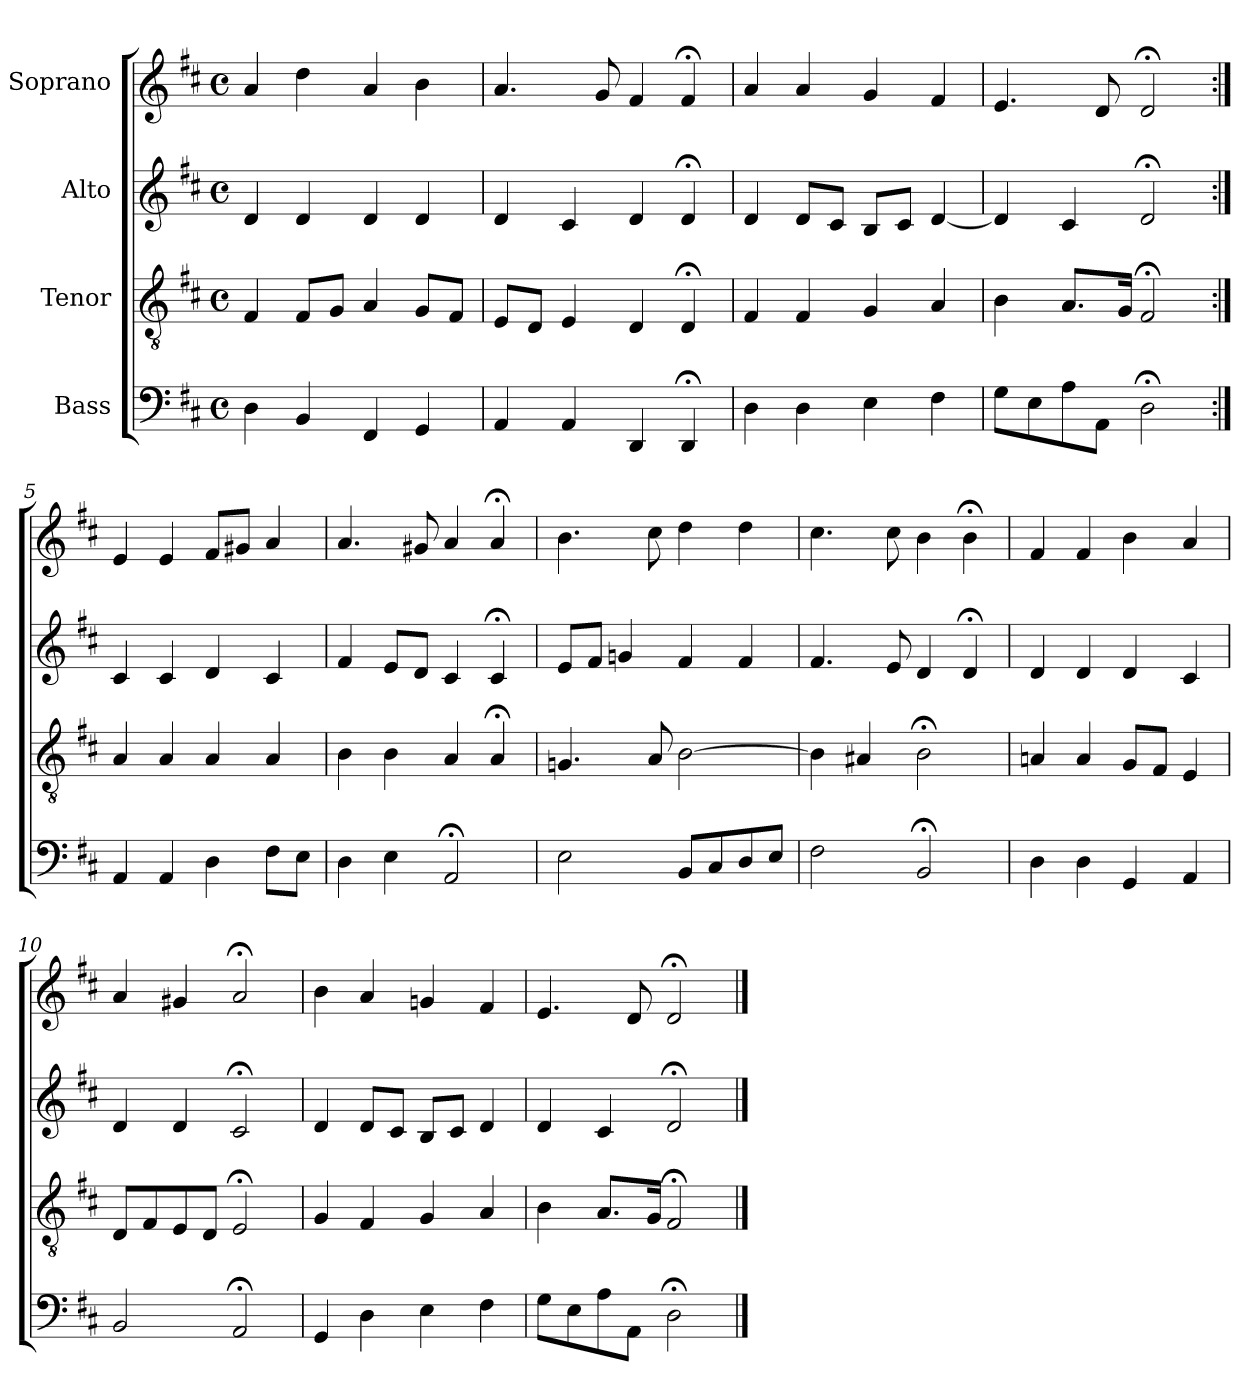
**kern	**kern	**kern	**kern
*part4	*part3	*part2	*part1
*staff4	*staff3	*staff2	*staff1
*I"Bass	*I"Tenor	*I"Alto	*I"Soprano
*clefF4	*clefGv2	*clefG2	*clefG2
*k[f#c#]	*k[f#c#]	*k[f#c#]	*k[f#c#]
*M4/4	*M4/4	*M4/4	*M4/4
*met(c)	*met(c)	*met(c)	*met(c)
=1	=1	=1	=1
4D	4F#	4d	4a
4BB	8F#L	4d	4dd
.	8GJ	.	.
4FF#	4A	4d	4a
4GG	8GL	4d	4b
.	8F#J	.	.
=2	=2	=2	=2
4AA	8EL	4d	4.a
.	8DJ	.	.
4AA	4E	4c#	.
.	.	.	8g
4DD	4D	4d	4f#
4DD;<	4D;<	4d;<	4f#;<
=3	=3	=3	=3
4D	4F#	4d	4a
4D	4F#	8dL	4a
.	.	8c#J	.
4E	4G	8BL	4g
.	.	8c#J	.
4F#	4A	[4d	4f#
=4	=4	=4	=4
8GL	4B	4d]	4.e
8E	.	.	.
8A	8.AL	4c#	.
8AAJ	.	.	8d
.	16GJk	.	.
2D;<	2F#;<	2d;<	2d;<
=5:|!	=5:|!	=5:|!	=5:|!
4AA	4A	4c#	4e
4AA	4A	4c#	4e
4D	4A	4d	8f#L
.	.	.	8g#XJ
8F#L	4A	4c#	4a
8EJ	.	.	.
=6	=6	=6	=6
4D	4B	4f#	4.a
4E	4B	8eL	.
.	.	8dJ	8g#X
2AA;<	4A	4c#	4a
.	4A;<	4c#;<	4a;<
=7	=7	=7	=7
2E	4.Gn	8eL	4.b
.	.	8f#J	.
.	.	4gn	.
.	8A	.	8cc#
8BBL	[2B	4f#	4dd
8C#	.	.	.
8D	.	4f#	4dd
8EJ	.	.	.
=8	=8	=8	=8
2F#	4B]	4.f#	4.cc#
.	4A#X	.	.
.	.	8e	8cc#
2BB;<	2B;<	4d	4b
.	.	4d;<	4b;<
=9	=9	=9	=9
4D	4An	4d	4f#
4D	4A	4d	4f#
4GG	8GL	4d	4b
.	8F#J	.	.
4AA	4E	4c#	4a
=10	=10	=10	=10
2BB	8DL	4d	4a
.	8F#	.	.
.	8E	4d	4g#X
.	8DJ	.	.
2AA;<	2E;<	2c#;<	2a;<
=11	=11	=11	=11
4GG	4G	4d	4b
4D	4F#	8dL	4a
.	.	8c#J	.
4E	4G	8BL	4gn
.	.	8c#J	.
4F#	4A	4d	4f#
=12	=12	=12	=12
8GL	4B	4d	4.e
8E	.	.	.
8A	8.AL	4c#	.
8AAJ	.	.	8d
.	16GJk	.	.
2D;<	2F#;<	2d;<	2d;<
==	==	==	==
*-	*-	*-	*-
